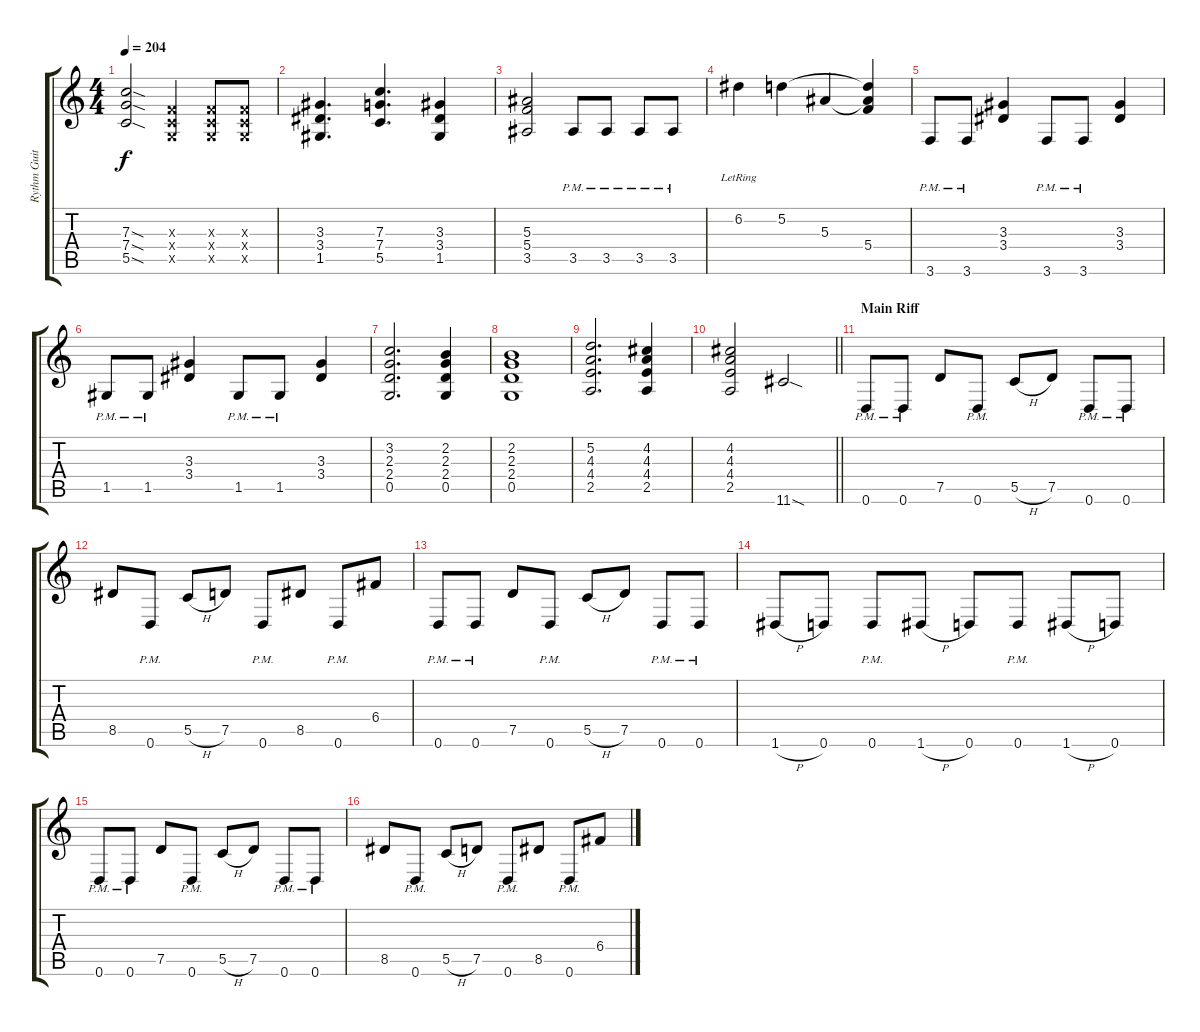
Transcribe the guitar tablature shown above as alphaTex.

\track ("Rythm Guitar II" "Rythm Guit") {instrument overdrivenguitar}
\staff {score tabs}
\tuning (D4 A3 F3 C3 G2 D2) {hide}
\ts (4 4)
\tempo 204
\clef g2
\ks c
(7.3{sod} 7.4{sod} 5.5{sod}).2{dy f} (0.3{x} 0.4{x} 0.5{x}).4 (0.3{x} 0.4{x} 0.5{x}).8 (0.3{x} 0.4{x} 0.5{x}).8 |
(3.3 3.4 1.5).4{d} (7.3 7.4 5.5).4{d} (3.3 3.4 1.5).4 |
(5.3 5.4 3.5).2 3.5{pm}.8 3.5{pm}.8 3.5{pm}.8 3.5{pm}.8 |
6.2{lr}.4 5.2.4 5.3.4 (5.2{t} 5.3{t} 5.4).4 |
3.6{pm}.8 3.6{pm}.8 (3.3 3.4).4 3.6{pm}.8 3.6{pm}.8 (3.3 3.4).4 |
1.5{pm}.8 1.5{pm}.8 (3.3 3.4).4 1.5{pm}.8 1.5{pm}.8 (3.3 3.4).4 |
(3.2 2.3 2.4 0.5).2{d} (2.2 2.3 2.4 0.5).4 |
(2.2 2.3 2.4 0.5).1 |
(5.2 4.3 4.4 2.5).2{d} (4.2 4.3 4.4 2.5).4 |
\barLineRight lightlight
(4.2 4.3 4.4 2.5).2 11.6{sod}.2 |
\section ("" "Main Riff")
0.6{pm}.8 0.6{pm}.8 7.5.8 0.6{pm}.8 5.5{h}.8 7.5.8 0.6{pm}.8 0.6{pm}.8 |
8.5.8 0.6{pm}.8 5.5{h}.8 7.5.8 0.6{pm}.8 8.5.8 0.6{pm}.8 6.4.8 |
0.6{pm}.8 0.6{pm}.8 7.5.8 0.6{pm}.8 5.5{h}.8 7.5.8 0.6{pm}.8 0.6{pm}.8 |
1.6{h}.8 0.6.8 0.6{pm}.8 1.6{h}.8 0.6.8 0.6{pm}.8 1.6{h}.8 0.6.8 |
0.6{pm}.8 0.6{pm}.8 7.5.8 0.6{pm}.8 5.5{h}.8 7.5.8 0.6{pm}.8 0.6{pm}.8 |
8.5.8 0.6{pm}.8 5.5{h}.8 7.5.8 0.6{pm}.8 8.5.8 0.6{pm}.8 6.4.8
